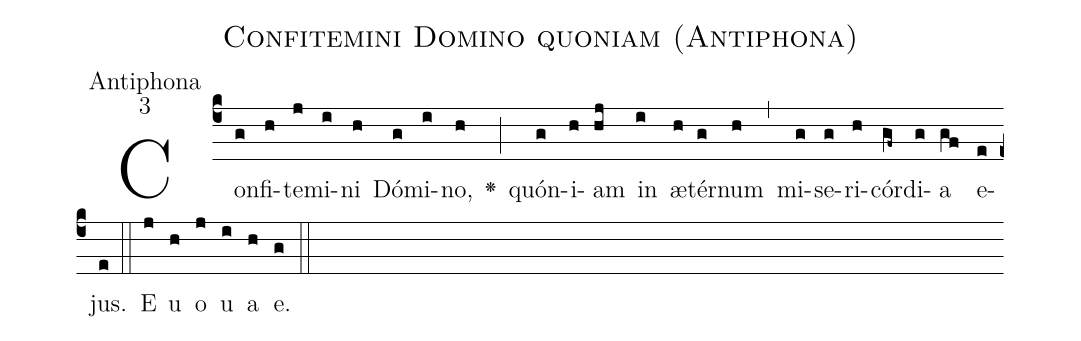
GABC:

name:Confitemini Domino quoniam (Antiphona);
office-part:Antiphona;
mode:3;
%%
(c4)Con(g)fi(h)te(j)mi(i)ni(h) Dó(g)mi(i)no,(h) <v>\greheightstar</v>(;) quón(g)i(h)am(hj) in(i) æ(h)tér(g)num(h) (,) mi(g)se(g)ri(h)cór(gf~)di(g)a(gf) e(e)jus.(e) (::) E(j) u(h) o(j) u(i) a(h) e.(g) (::)
